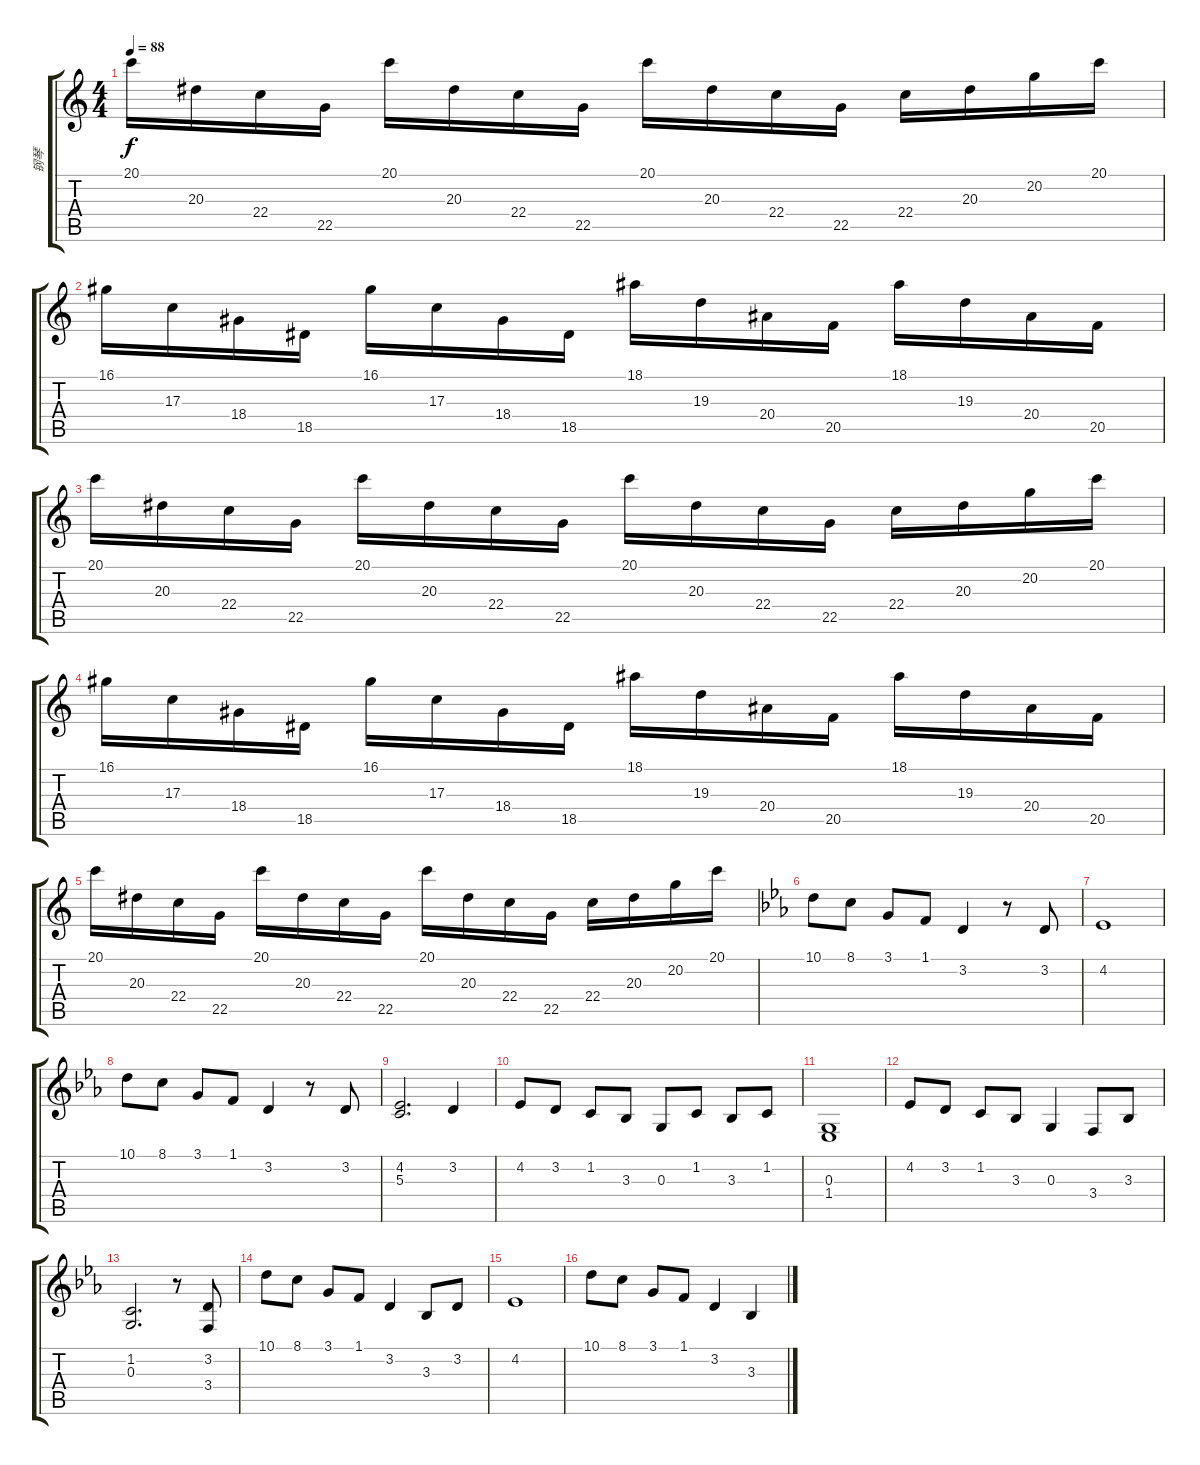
\track ("钢琴" "钢琴") {instrument acousticgrandpiano}
\staff {score tabs}
\tuning (E4 B3 G3 D3 A2 E2) {hide}
\ts (4 4)
\tempo 88
\clef g2
\ks c
20.1.16{dy f} 20.3.16 22.4.16 22.5.16 20.1.16 20.3.16 22.4.16 22.5.16 20.1.16 20.3.16 22.4.16 22.5.16 22.4.16 20.3.16 20.2.16 20.1.16 |
16.1.16 17.3.16 18.4.16 18.5.16 16.1.16 17.3.16 18.4.16 18.5.16 18.1.16 19.3.16 20.4.16 20.5.16 18.1.16 19.3.16 20.4.16 20.5.16 |
20.1.16 20.3.16 22.4.16 22.5.16 20.1.16 20.3.16 22.4.16 22.5.16 20.1.16 20.3.16 22.4.16 22.5.16 22.4.16 20.3.16 20.2.16 20.1.16 |
16.1.16 17.3.16 18.4.16 18.5.16 16.1.16 17.3.16 18.4.16 18.5.16 18.1.16 19.3.16 20.4.16 20.5.16 18.1.16 19.3.16 20.4.16 20.5.16 |
20.1.16 20.3.16 22.4.16 22.5.16 20.1.16 20.3.16 22.4.16 22.5.16 20.1.16 20.3.16 22.4.16 22.5.16 22.4.16 20.3.16 20.2.16 20.1.16 |
\ks eb
10.1.8 8.1.8 3.1.8 1.1.8 3.2.4 r.8 3.2.8 |
4.2.1 |
10.1.8 8.1.8 3.1.8 1.1.8 3.2.4 r.8 3.2.8 |
(4.2 5.3).2{d} 3.2.4 |
4.2.8 3.2.8 1.2.8 3.3.8 0.3.8 1.2.8 3.3.8 1.2.8 |
(0.3 1.4).1 |
4.2.8 3.2.8 1.2.8 3.3.8 0.3.4 3.4.8 3.3.8 |
(1.2 0.3).2{d} r.8 (3.2 3.4).8 |
10.1.8 8.1.8 3.1.8 1.1.8 3.2.4 3.3.8 3.2.8 |
4.2.1 |
10.1.8 8.1.8 3.1.8 1.1.8 3.2.4 3.3.4
